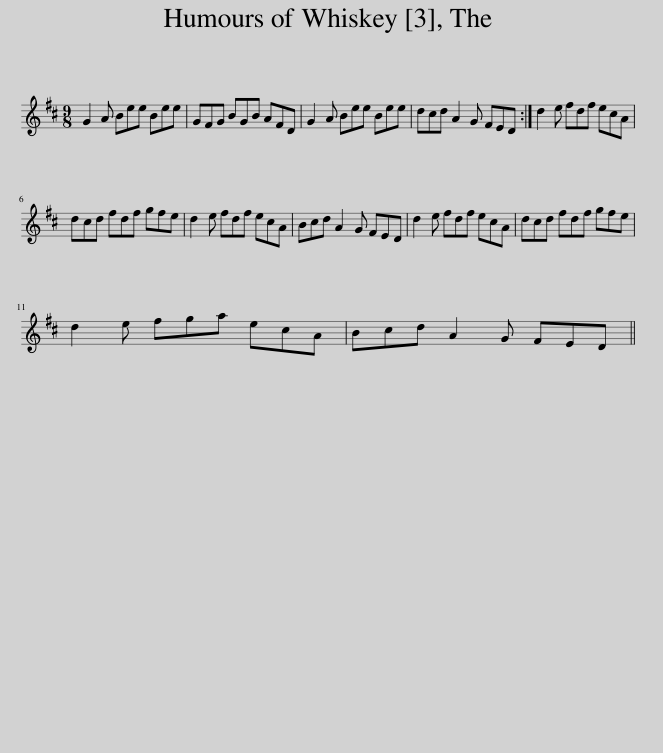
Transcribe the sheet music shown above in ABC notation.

X:1
L:1/8
M:9/8
I:linebreak $
K:D
V:1 treble
V:1
 G2 A Bee Bee | GFG BGB AFD | G2 A Bee Bee | dcd A2 G FED :| d2 e fdf ecA |$ %5
 dcd fdf gfe | d2 e fdf ecA | Bcd A2 G FED | d2 e fdf ecA | dcd fdf gfe |$ %10
 d2 e fga ecA | Bcd A2 G FED || %12
